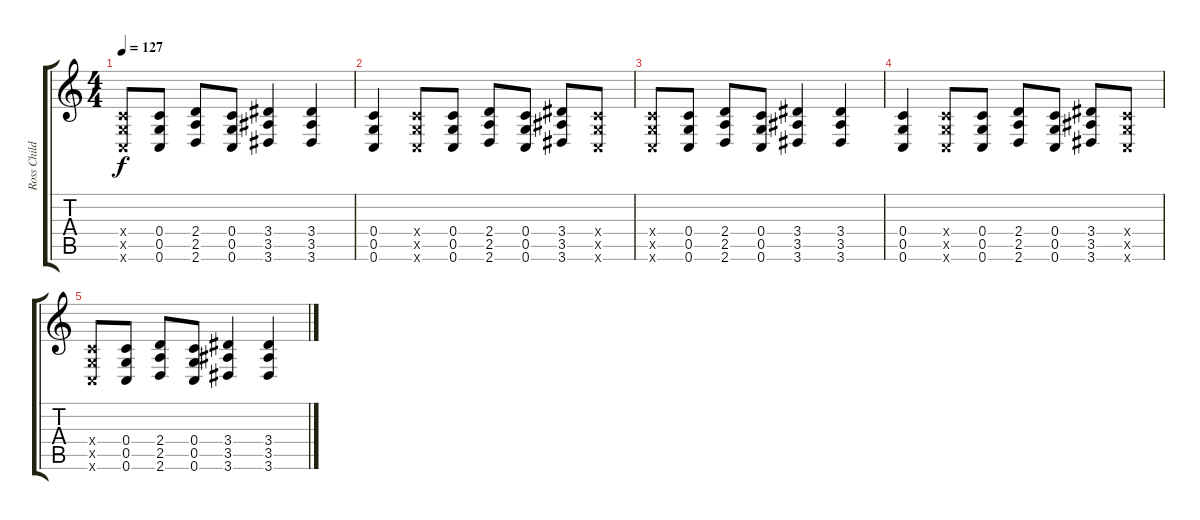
\track ("Ross Childress" "Ross Child") {instrument distortionguitar}
\staff {score tabs}
\tuning (D4 A3 F3 C3 G2 C2) {hide}
\ts (4 4)
\tempo 127
\clef g2
\ks c
(0.4{x} 0.5{x} 0.6{x}).8{dy f} (0.4 0.5 0.6).8 (2.4 2.5 2.6).8 (0.4 0.5 0.6).8 (3.4 3.5 3.6).4 (3.4 3.5 3.6).4 |
(0.4 0.5 0.6).4 (0.4{x} 0.5{x} 0.6{x}).8 (0.4 0.5 0.6).8 (2.4 2.5 2.6).8 (0.4 0.5 0.6).8 (3.4 3.5 3.6).8 (0.4{x} 0.5{x} 0.6{x}).8 |
(0.4{x} 0.5{x} 0.6{x}).8 (0.4 0.5 0.6).8 (2.4 2.5 2.6).8 (0.4 0.5 0.6).8 (3.4 3.5 3.6).4 (3.4 3.5 3.6).4 |
(0.4 0.5 0.6).4 (0.4{x} 0.5{x} 0.6{x}).8 (0.4 0.5 0.6).8 (2.4 2.5 2.6).8 (0.4 0.5 0.6).8 (3.4 3.5 3.6).8 (0.4{x} 0.5{x} 0.6{x}).8 |
(0.4{x} 0.5{x} 0.6{x}).8 (0.4 0.5 0.6).8 (2.4 2.5 2.6).8 (0.4 0.5 0.6).8 (3.4 3.5 3.6).4 (3.4 3.5 3.6).4
